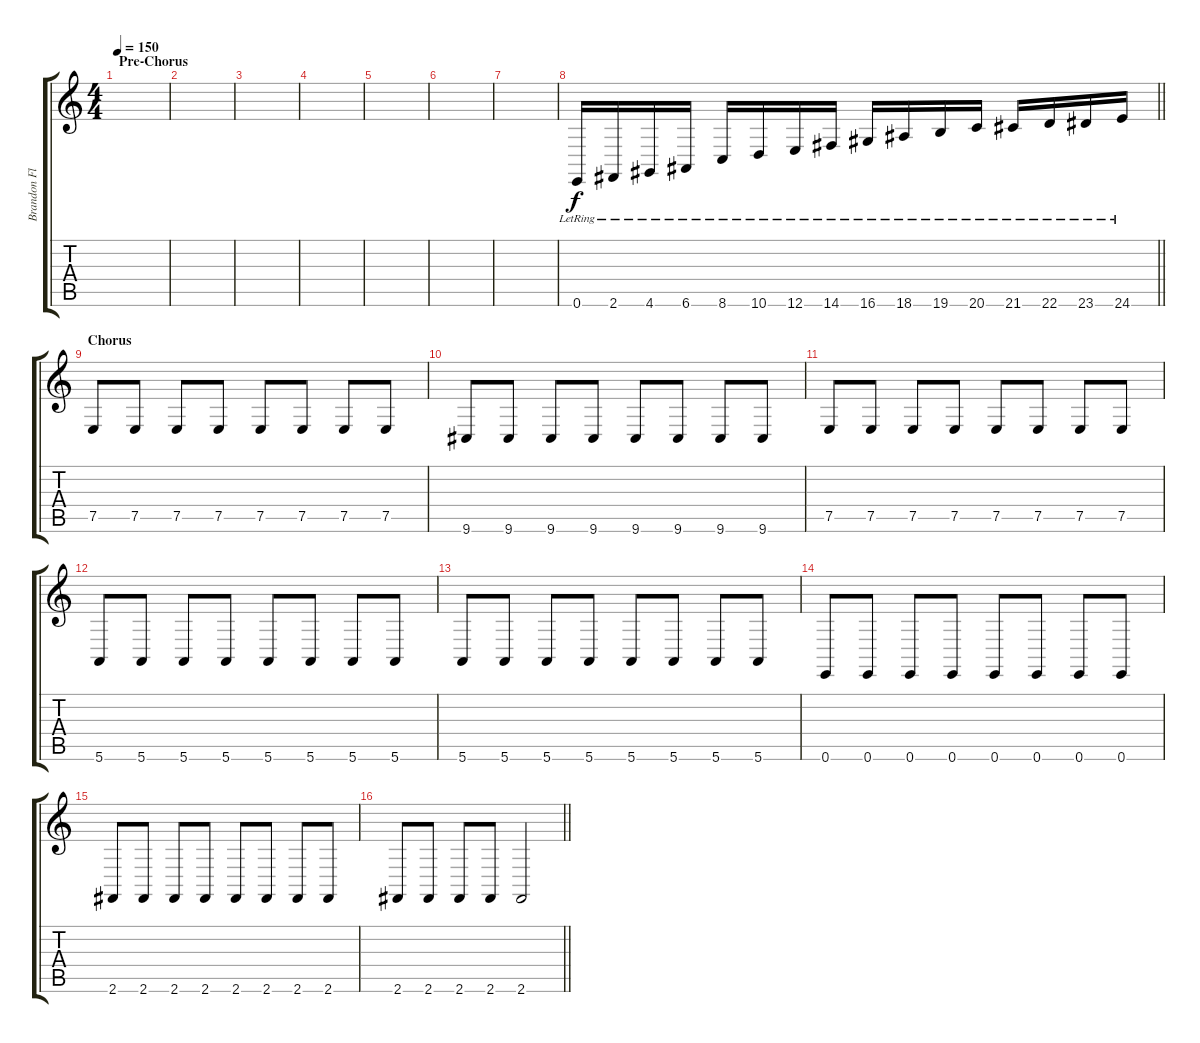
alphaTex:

\track ("Brandon Flowers (Synth)" "Brandon Fl") {instrument lead5charang}
\staff {score tabs}
\tuning (E4 B3 G3 D3 A2 E2) {hide}
\ts (4 4)
\section ("" "Pre-Chorus")
\tempo 150
\clef g2
\ks c
|
|
|
|
|
|
|
\barLineRight lightlight
0.6{lr}.16{volume 10} 2.6{lr}.16 4.6{lr}.16 6.6{lr}.16 8.6{lr}.16 10.6{lr}.16 12.6{lr}.16 14.6{lr}.16 16.6{lr}.16 18.6{lr}.16 19.6{lr}.16 20.6{lr}.16 21.6{lr}.16 22.6{lr}.16 23.6{lr}.16 24.6{lr}.16 |
\section ("" "Chorus")
7.5.8{volume 13 instrument lead2sawtooth} 7.5.8 7.5.8 7.5.8 7.5.8 7.5.8 7.5.8 7.5.8 |
9.6.8 9.6.8 9.6.8 9.6.8 9.6.8 9.6.8 9.6.8 9.6.8 |
7.5.8 7.5.8 7.5.8 7.5.8 7.5.8 7.5.8 7.5.8 7.5.8 |
5.6.8 5.6.8 5.6.8 5.6.8 5.6.8 5.6.8 5.6.8 5.6.8 |
5.6.8 5.6.8 5.6.8 5.6.8 5.6.8 5.6.8 5.6.8 5.6.8 |
0.6.8 0.6.8 0.6.8 0.6.8 0.6.8 0.6.8 0.6.8 0.6.8 |
2.6.8 2.6.8 2.6.8 2.6.8 2.6.8 2.6.8 2.6.8 2.6.8 |
\barLineRight lightlight
2.6.8 2.6.8 2.6.8 2.6.8 2.6.2
